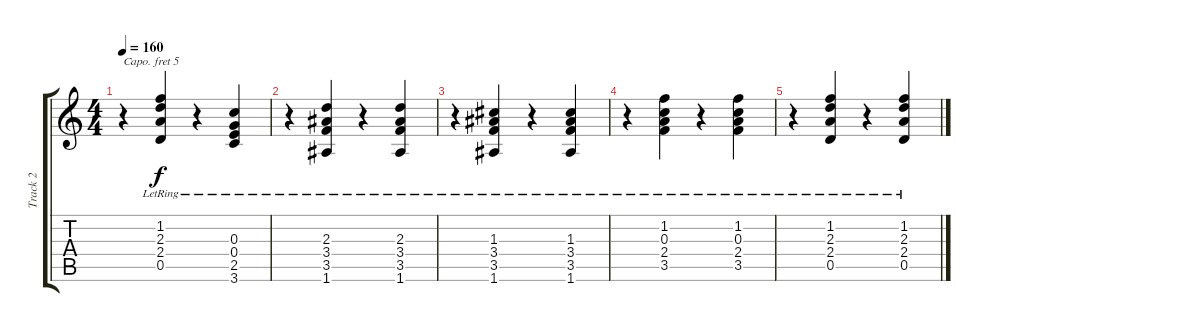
\track ("Track 2" "Track 2") {instrument acousticguitarsteel}
\staff {score tabs}
\capo 5
\tuning (E4 B3 G3 D3 A2 E2) {hide}
\ts (4 4)
\tempo 160
\clef g2
\ks c
r.4{dy f} (1.2{lr} 2.3{lr} 2.4{lr} 0.5{lr}).4 r.4 (0.3{lr} 0.4{lr} 2.5{lr} 3.6{lr}).4 |
r.4 (2.3{lr} 3.4{lr} 3.5{lr} 1.6{lr}).4 r.4 (2.3{lr} 3.4{lr} 3.5{lr} 1.6{lr}).4 |
r.4 (1.3{lr} 3.4{lr} 3.5{lr} 1.6{lr}).4 r.4 (1.3{lr} 3.4{lr} 3.5{lr} 1.6{lr}).4 |
r.4 (1.2{lr} 0.3{lr} 2.4{lr} 3.5{lr}).4 r.4 (1.2{lr} 0.3{lr} 2.4{lr} 3.5{lr}).4 |
r.4 (1.2{lr} 2.3{lr} 2.4{lr} 0.5{lr}).4 r.4 (1.2{lr} 2.3{lr} 2.4{lr} 0.5{lr}).4
